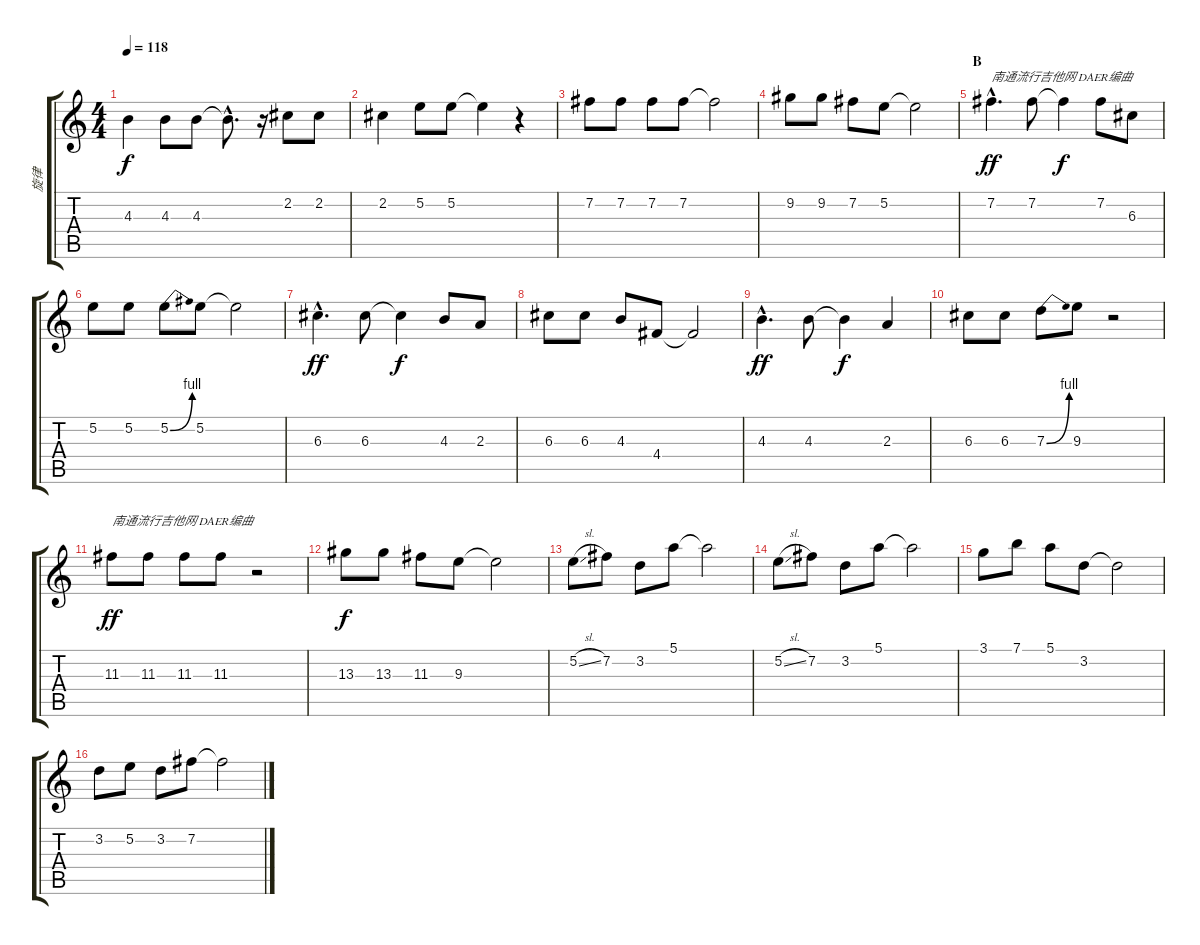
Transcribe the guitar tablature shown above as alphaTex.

\track ("旋律" "旋律") {instrument distortionguitar}
\staff {score tabs}
\tuning (E4 B3 G3 D3 A2 E2) {hide}
\ts (4 4)
\tempo 118
\clef g2
\ks c
4.3.4{dy f} 4.3.8 4.3.8 4.3{hac t}.8{d} r.16 2.2.8 2.2.8 |
2.2.4 5.2.8 5.2.8 5.2{t}.4 r.4 |
7.2.8 7.2.8 7.2.8 7.2.8 7.2{t}.2 |
9.2.8 9.2.8 7.2.8 5.2.8 5.2{t}.2 |
\section ("" "B")
7.2{hac}.4{d txt "南通流行吉他网 DAER编曲" dy ff} 7.2.8 7.2{t}.4{dy f} 7.2.8 6.3.8 |
5.2.8 5.2.8 5.2{be (bend 0 0 60 4)}.8 5.2.8 5.2{t}.2 |
6.3{hac}.4{d dy ff} 6.3.8 6.3{t}.4{dy f} 4.3.8 2.3.8 |
6.3.8 6.3.8 4.3.8 4.4.8 4.4{t}.2 |
4.3{hac}.4{d dy ff} 4.3.8 4.3{t}.4{dy f} 2.3.4 |
6.3.8 6.3.8 7.3{be (bend 0 0 60 4)}.8 9.3.8 r.2 |
11.3.8{txt "南通流行吉他网 DAER编曲" dy ff} 11.3.8 11.3.8 11.3.8 r.2 |
13.3.8{dy f} 13.3.8 11.3.8 9.3.8 9.3{t}.2 |
5.2{sl}.8{volume 7 balance 11 instrument overdrivenguitar} 7.2.8 3.2.8 5.1.8 5.1{t}.2 |
5.2{sl}.8 7.2.8 3.2.8 5.1.8 5.1{t}.2 |
3.1.8 7.1.8 5.1.8 3.2.8 3.2{t}.2 |
3.2.8 5.2.8 3.2.8 7.2.8 7.2{t}.2
